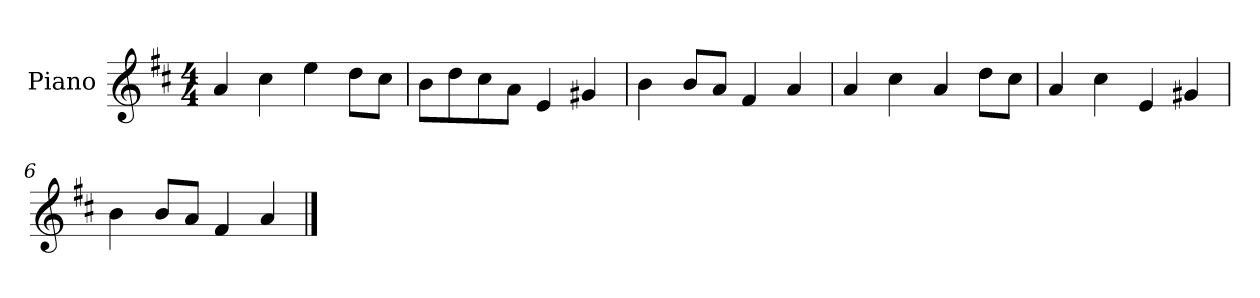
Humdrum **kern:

**kern
*part1
*staff1
*I"Piano
*I'P-no
*clefG2
*k[f#c#]
*M4/4
*MM90
=1
4a/
4cc#\
4ee\
8dd\L
8cc#\J
=2
8b\L
8dd\
8cc#\
8a\J
4e/
4g#X/
=3
4b\
8b/L
8a/J
4f#/
4a/
=4
4a/
4cc#\
4a/
8dd\L
8cc#\J
=5
4a/
4cc#\
4e/
4g#X/
=6
4b\
8b/L
8a/J
4f#/
4a/
==
*-
